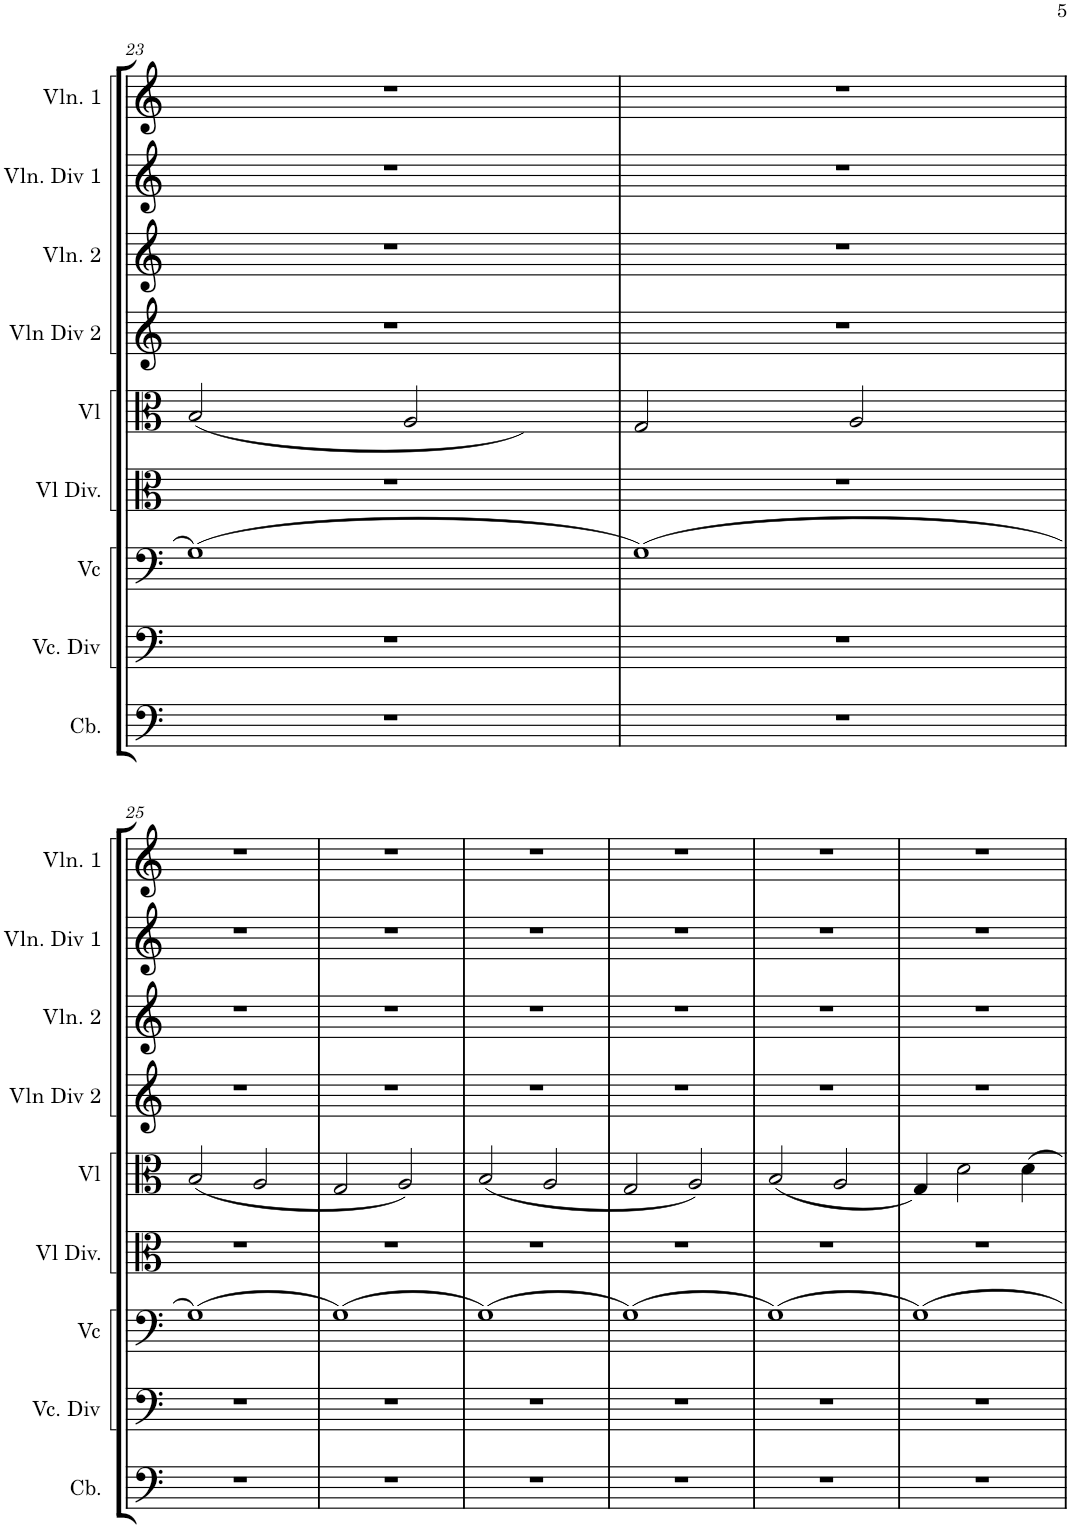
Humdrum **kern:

**kern	**kern	**kern	**kern	**kern	**kern	**kern	**kern	**kern
*part9	*part8	*part7	*part6	*part5	*part4	*part3	*part2	*part1
*staff9	*staff8	*staff7	*staff6	*staff5	*staff4	*staff3	*staff2	*staff1
*I"Contrabaixo	*I"Viloncelo. Div	*I"Violoncelo	*I"Viola Div	*I"Viola	*I"Vln Div 2	*I"Violino 2	*I"Vln Div 1	*I"Violino 1
*I'Cb.	*I'Vc. Div	*I'Vc	*I'Vl Div.	*I'Vl	*I'Vln Div 2	*I'Vln. 2	*I'Vln. Div 1	*I'Vln. 1
!!LO:PB:g=z
*clefF4	*clefF4	*clefF4	*clefC3	*clefC3	*clefG2	*clefG2	*clefG2	*clefG2
*Trd7c12	*	*	*	*	*	*	*	*
*k[]	*k[]	*k[]	*k[]	*k[]	*k[]	*k[]	*k[]	*k[]
*M2/2	*M2/2	*M2/2	*M2/2	*M2/2	*M2/2	*M2/2	*M2/2	*M2/2
=23	=23	=23	=23	=23	=23	=23	=23	=23
1r	1r	(1G	1r	(2B/	1r	1r	1r	1r
.	.	.	.	2A/)	.	.	.	.
=24	=24	=24	=24	=24	=24	=24	=24	=24
1r	1r	(1G)	1r	2G/	1r	1r	1r	1r
.	.	.	.	2A/	.	.	.	.
!!LO:LB:g=z
=25	=25	=25	=25	=25	=25	=25	=25	=25
1r	1r	(1G)	1r	(2B/	1r	1r	1r	1r
.	.	.	.	2A/	.	.	.	.
=26	=26	=26	=26	=26	=26	=26	=26	=26
1r	1r	(1G)	1r	2G/	1r	1r	1r	1r
.	.	.	.	2A/)	.	.	.	.
=27	=27	=27	=27	=27	=27	=27	=27	=27
1r	1r	(1G)	1r	(2B/	1r	1r	1r	1r
.	.	.	.	2A/	.	.	.	.
=28	=28	=28	=28	=28	=28	=28	=28	=28
1r	1r	(1G)	1r	2G/	1r	1r	1r	1r
.	.	.	.	2A/)	.	.	.	.
=29	=29	=29	=29	=29	=29	=29	=29	=29
1r	1r	(1G)	1r	(2B/	1r	1r	1r	1r
.	.	.	.	2A/)	.	.	.	.
=30	=30	=30	=30	=30	=30	=30	=30	=30
1r	1r	1G)	1r	4G/	1r	1r	1r	1r
.	.	.	.	2d\	.	.	.	.
.	.	.	.	4d\	.	.	.	.
=	=	=	=	=	=	=	=	=
*-	*-	*-	*-	*-	*-	*-	*-	*-
